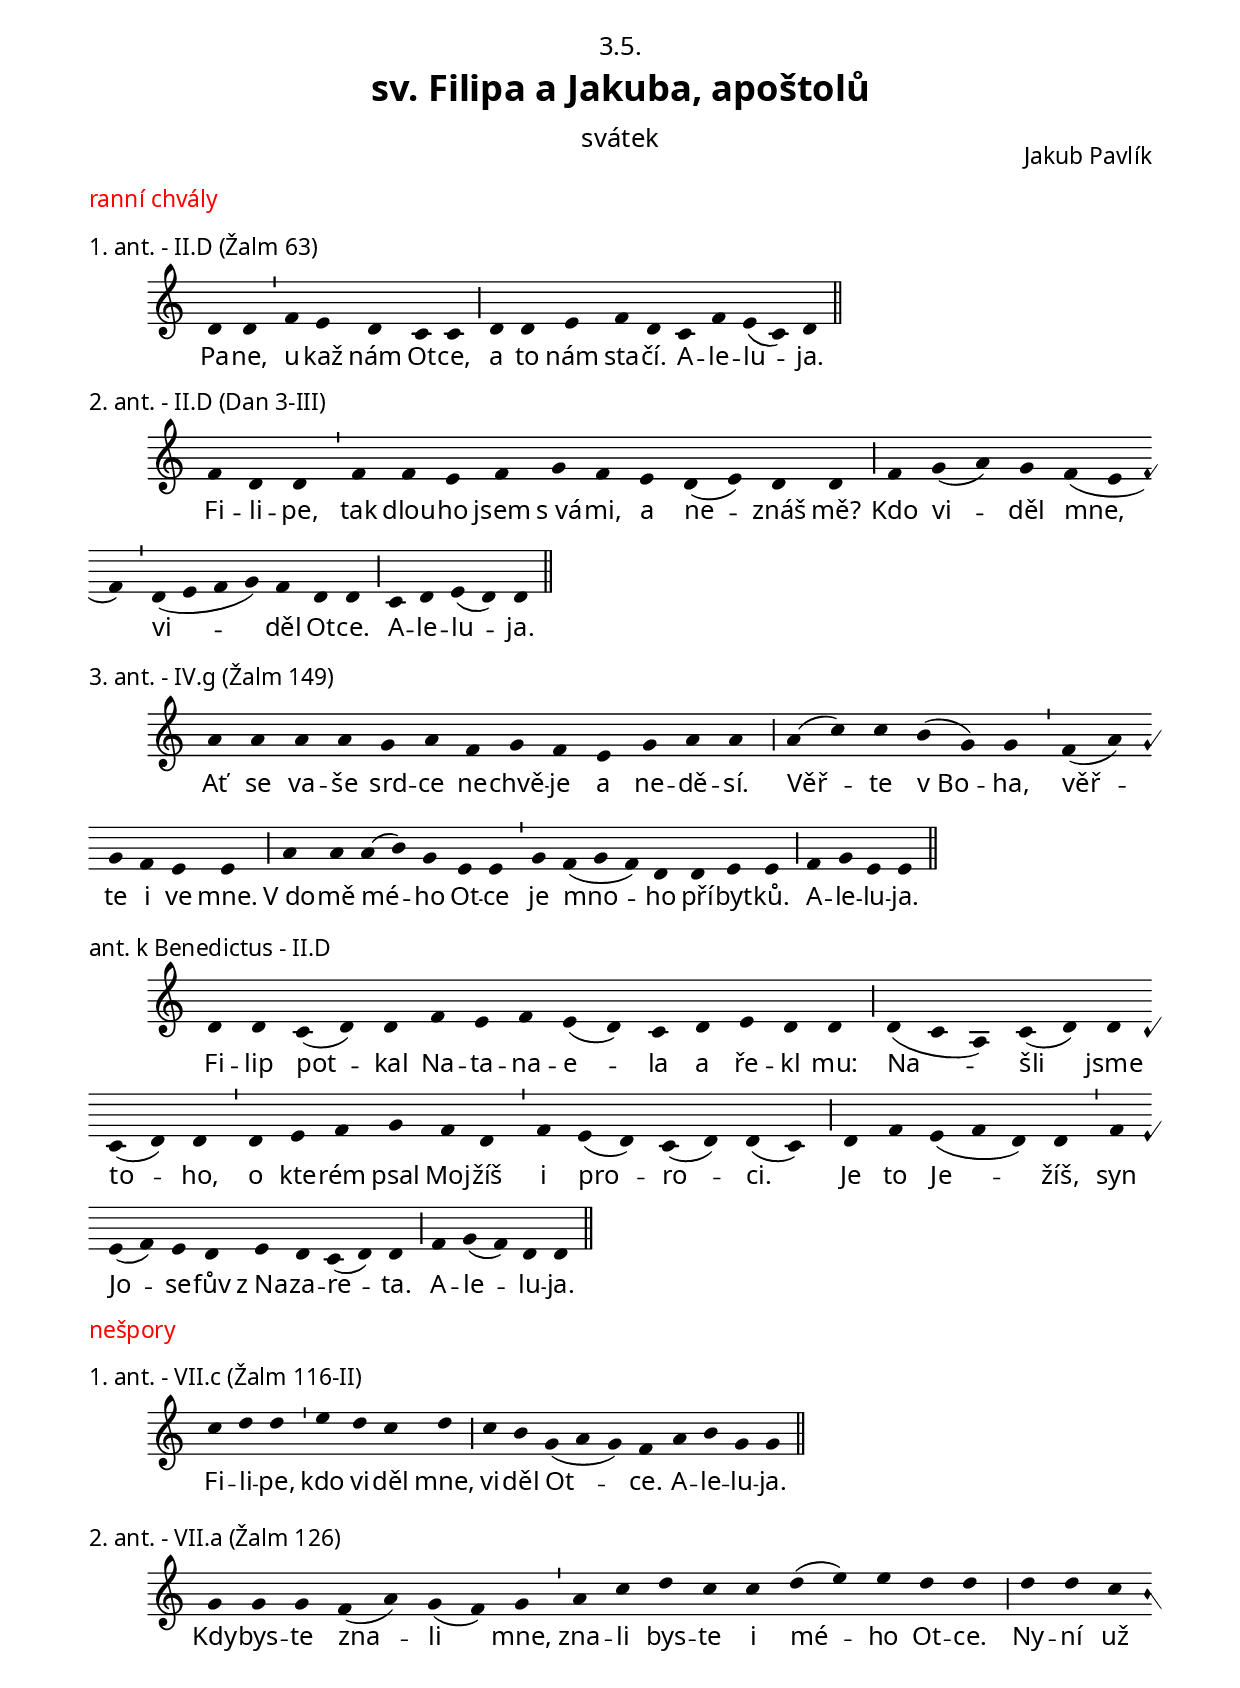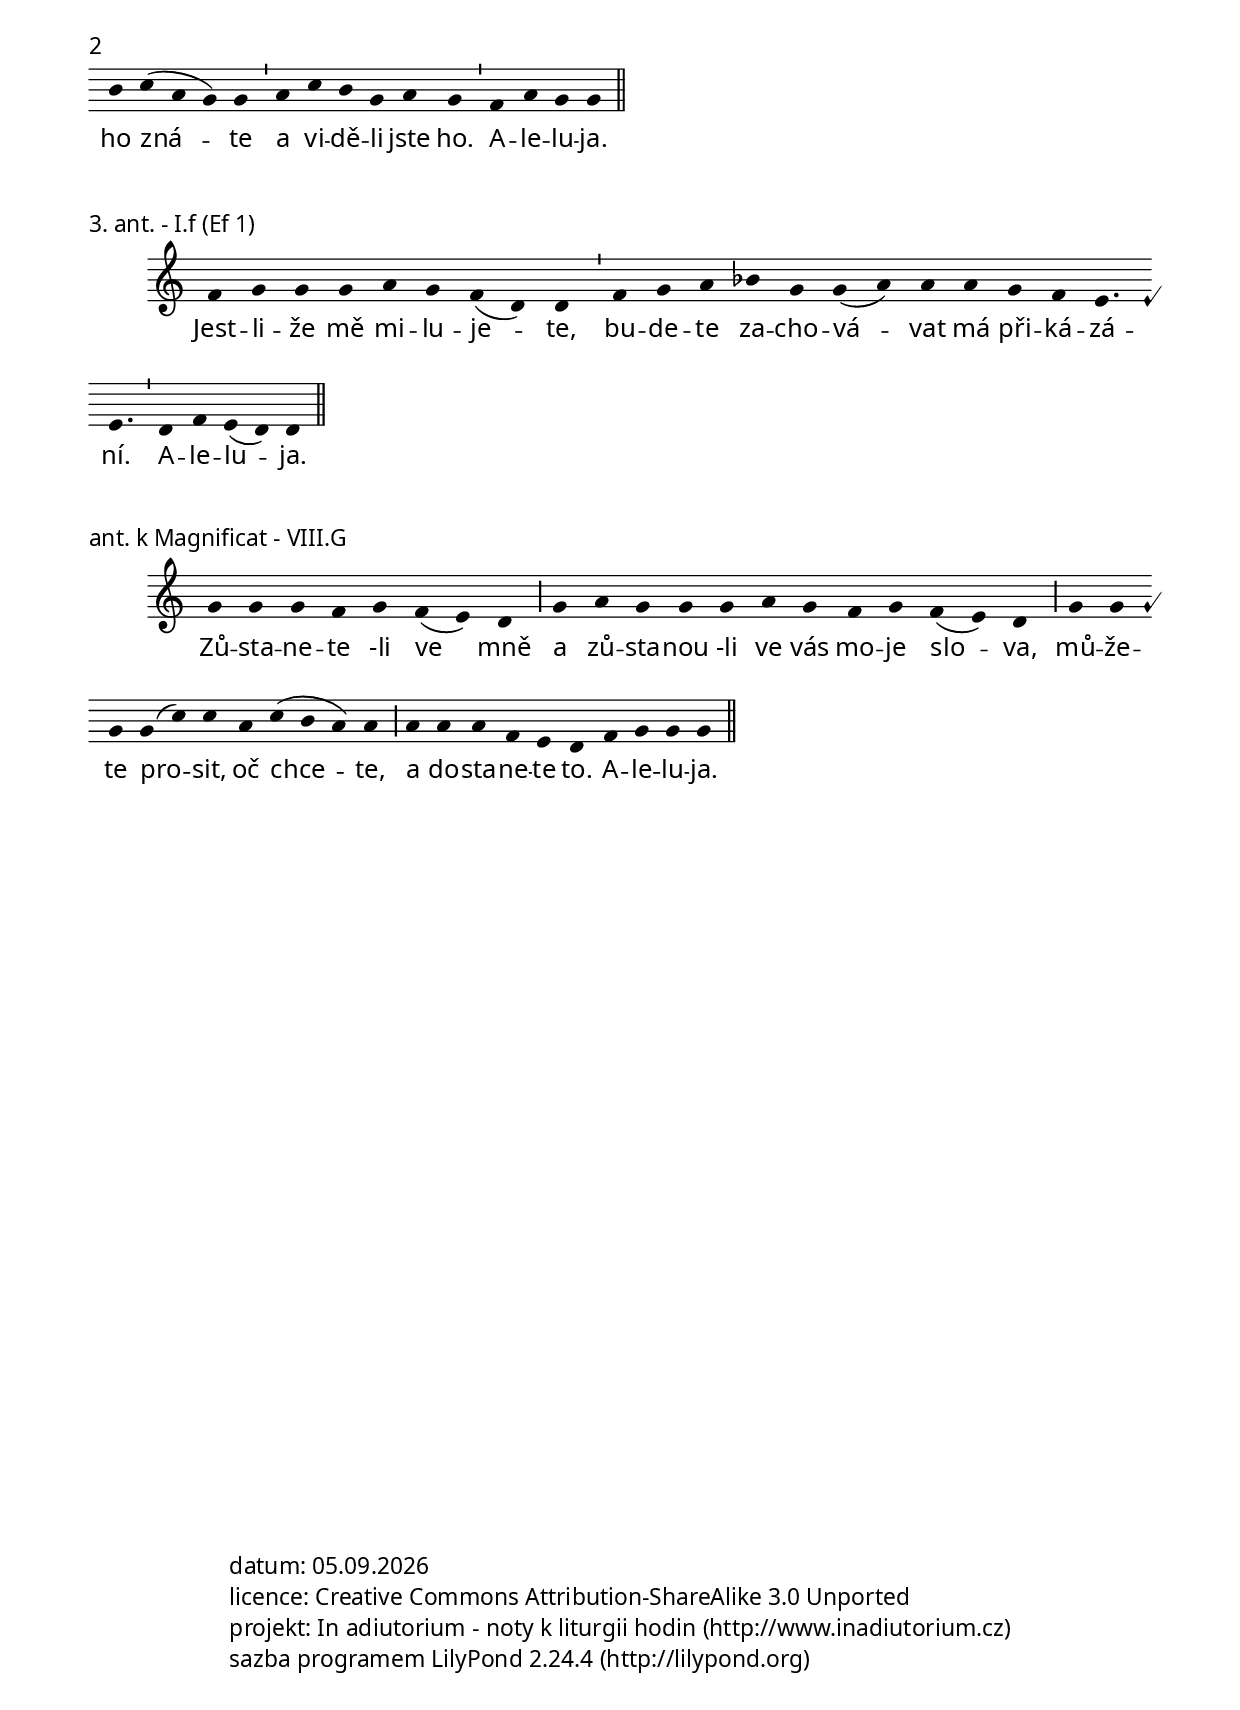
\version "2.17.5"

\include "../spolecne.ly"

\header {
  title = \markup\titleSvatek
            "sv. Filipa a Jakuba, apoštolů"
            "svátek"
            3.5.
  composer = "Jakub Pavlík"
}

\markup {\nadpisHodinka {"ranní chvály"}}

\score {
  \relative c' {
    \choralniRezim
    d4 d \barMin
    f e d c c \barMaior
    d d e f d
    c f e( c) d \barFinalis
  }
  \addlyrics {
    Pa -- ne,
    u -- kaž nám Ot -- ce,
    a to nám sta -- čí.
    A -- le -- lu -- ja.
  }
  \header {
    quid = "1. ant."
    modus = "II"
    differentia = "D"
    psalmus = "Žalm 63"
    id = "rch-a1"
    piece = \markup {\sestavTitulek}
  }
}

\score {
  \relative c' {
    \choralniRezim
    f4 d d \barMin f f e f g f e d( e) d d \barMaior
    f g( a) g f( e f) \barMin d( e f g) f d d \barMaior
    c d e( d) d \barFinalis
  }
  \addlyrics {
    Fi -- li -- pe, tak dlou -- ho jsem s_vá -- mi, a ne -- znáš mě?
    Kdo vi -- děl mne, vi -- děl Ot -- ce.
    A -- le -- lu -- ja.
  }
  \header {
    quid = "2. ant."
    modus = "II"
    differentia = "D"
    psalmus = "Dan 3-III"
    id = "rch-a2"
    piece = \markup {\sestavTitulek}
  }
}

\score {
  \relative c'' {
    \choralniRezim
    a4 a a a g a f g f e g a a \barMaior
    a( c) c b( g) g \barMin
    f( a) g f e e \barMaior
    a a a( b) g e e \barMin
    g f( g f) d d e e \barMaior
    f g e e \barFinalis
  }
  \addlyrics {
    Ať se va -- še srd -- ce ne -- chvě -- je a ne -- dě -- sí.
    Věř -- te v_Bo -- ha,
    věř -- te i ve mne.
    V_do -- mě mé -- ho Ot -- ce
    je mno -- ho pří -- byt -- ků.
    A -- le -- lu -- ja.
  }
  \header {
    quid = "3. ant."
    modus = "IV"
    differentia = "g"
    psalmus = "Žalm 149"
    id = "rch-a3"
    piece = \markup {\sestavTitulek}
  }
}

\score {
  \relative c' {
    \choralniRezim
    d4 d c( d) d f e f e( d) c d e d d \barMaior
    d( c a) c( d) d c( d) d \barMin
    d e f g f d \barMin
    f e( d) c( d) d( c) \barMaior
    d f e( f d) d \barMin
    f e( f) e d e d c( d) d \barMaior
    f g( f) d d \barFinalis
  }
  \addlyrics {
    Fi -- lip pot -- kal Na -- ta -- na -- e -- la
    a ře -- kl mu:
    Na -- šli jsme to -- ho,
    o kte -- rém psal Moj -- žíš
    i pro -- ro -- ci.
    Je to Je -- žíš,
    syn Jo -- se -- fův z_Na -- za -- re -- ta.
    A -- le -- lu -- ja.
  }
  \header {
    quid = "ant. k Benedictus"
    modus = "II"
    differentia = "D"
    psalmus = ""
    id = "rch-aben"
    piece = \markup {\sestavTitulekBezZalmu}
  }
}

\markup {\nadpisHodinka {"nešpory"}}

\score {
  \relative c'' {
    \choralniRezim
    c4 d d \barMin
    e d c d \barMaior
    c b g( a g) f
    a b g g \barFinalis
  }
  \addlyrics {
    Fi -- li -- pe,
    kdo vi -- děl mne,
    vi -- děl Ot -- ce.
    A -- le -- lu -- ja.
  }
  \header {
    quid = "1. ant."
    modus = "VII"
    differentia = "c"
    psalmus = "Žalm 116-II"
    id = "ne-a1"
    piece = \markup {\sestavTitulek}
  }
}

\score {
  \relative c'' {
    \choralniRezim
    g4 g g f( a) g( f) g \barMin
    a c d c c d( e) e d d \barMaior
    d d c b c( a g) g \barMin
    a c b g a g \barMin
    f a g g \barFinalis
  }
  \addlyrics {
    Kdy -- bys -- te zna -- li mne,
    zna -- li bys -- te i mé -- ho Ot -- ce.
    Ny -- ní už ho zná -- te
    a vi -- dě -- li jste ho.
    A -- le -- lu -- ja.
  }
  \header {
    quid = "2. ant."
    modus = "VII"
    differentia = "a"
    psalmus = "Žalm 126"
    id = "ne-a2"
    piece = \markup {\sestavTitulek}
  }
}

\score {
  \relative c' {
    \choralniRezim
    f4 g g g a g f( d) d \barMin
    f g a bes g g( a) a a g f e4. e \barMin
    d4 f e( d) d \barFinalis
  }
  \addlyrics {
    Jest -- li -- že mě mi -- lu -- je -- te,
    bu -- de -- te za -- cho -- vá -- vat má při -- ká -- zá -- ní.
    A -- le -- lu -- ja.
  }
  \header {
    quid = "3. ant."
    modus = "I"
    differentia = "f"
    psalmus = "Ef 1"
    id = "ne-a3"
    fial = "antifony/tyden4_5ctvrtek.ly#up-ant1?jiny_text"
    piece = \markup {\sestavTitulek}
  }
}

\score {
  \relative c'' {
    \choralniRezim
    g4 g g f g f( e) d \barMaior
    g a g g g a g f g f( e) d \barMaior
    g g g g( c) c a c( b a) a \barMaior
    a a a f e d
    f g g g \barFinalis
  }
  \addlyrics {
    Zů -- sta -- ne -- te -li ve mně
    a zů -- sta -- nou -li ve vás mo -- je slo -- va,
    mů -- že -- te pro -- sit, oč chce -- te,
    a do -- sta -- ne -- te to.
    A -- le -- lu -- ja.
  }
  \header {
    quid = "ant. k Magnificat"
    modus = "VIII"
    differentia = "G"
    psalmus = ""
    id = "ne-amag"
    piece = \markup {\sestavTitulekBezZalmu}
  }
}